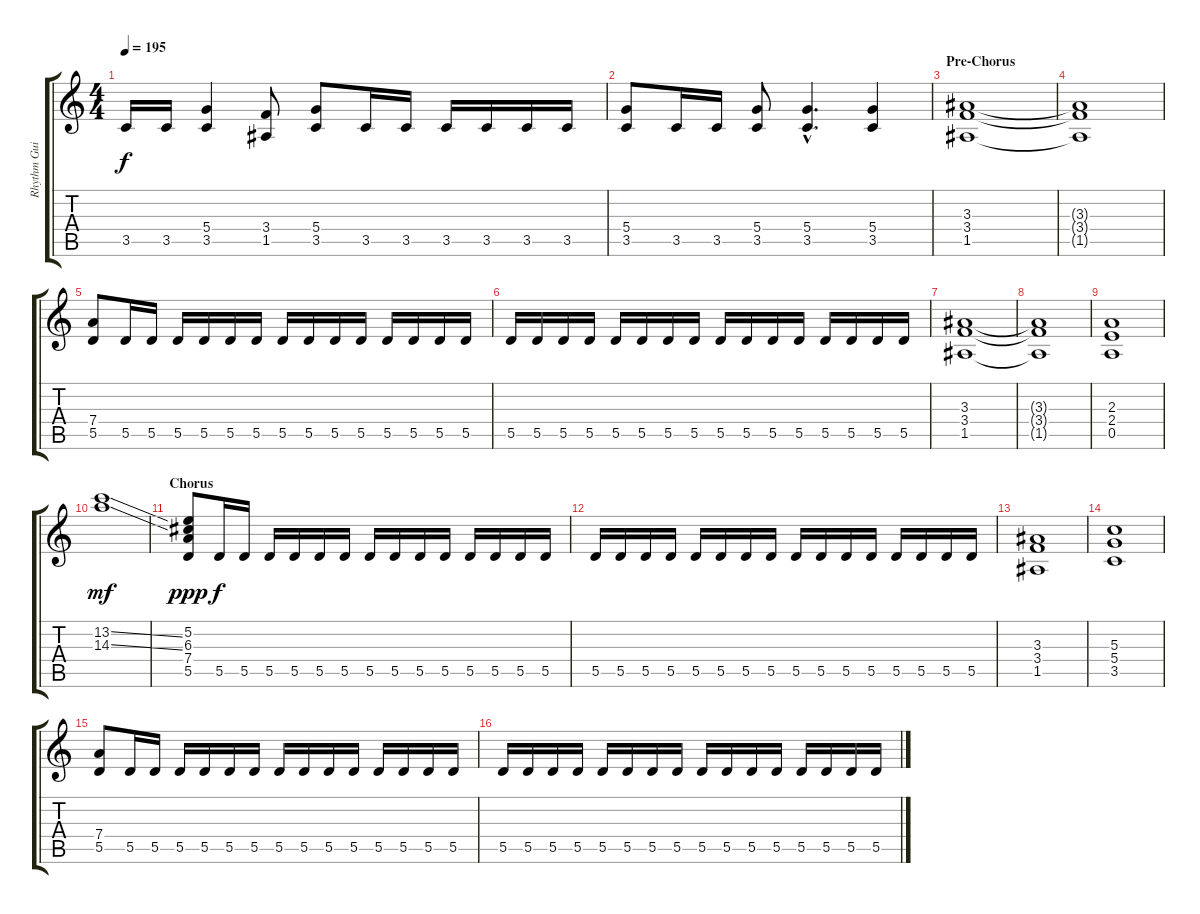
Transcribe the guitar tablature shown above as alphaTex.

\track ("Rhythm Guitar 1" "Rhythm Gui") {instrument distortionguitar}
\staff {score tabs}
\tuning (E4 B3 G3 D3 A2 E2) {hide}
\ts (4 4)
\tempo 195
\clef g2
\ks c
3.5.16{dy f} 3.5.16 (5.4 3.5).4 (3.4 1.5).8 (5.4 3.5).8 3.5.16 3.5.16 3.5.16 3.5.16 3.5.16 3.5.16 |
(5.4 3.5).8 3.5.16 3.5.16 (5.4 3.5).8 (5.4{hac} 3.5{hac}).4{d} (5.4 3.5).4 |
\section ("" "Pre-Chorus")
(3.3 3.4 1.5).1 |
(3.3{t} 3.4{t} 1.5{t}).1 |
(7.4 5.5).8 5.5.16 5.5.16 5.5.16 5.5.16 5.5.16 5.5.16 5.5.16 5.5.16 5.5.16 5.5.16 5.5.16 5.5.16 5.5.16 5.5.16 |
5.5.16 5.5.16 5.5.16 5.5.16 5.5.16 5.5.16 5.5.16 5.5.16 5.5.16 5.5.16 5.5.16 5.5.16 5.5.16 5.5.16 5.5.16 5.5.16 |
(3.3 3.4 1.5).1 |
(3.3{t} 3.4{t} 1.5{t}).1 |
(2.3 2.4 0.5).1 |
(13.2{ss} 14.3{ss}).1{dy mf} |
\section ("" "Chorus")
(5.2 6.3 7.4 5.5).8{dy ppp} 5.5.16{dy f} 5.5.16 5.5.16 5.5.16 5.5.16 5.5.16 5.5.16 5.5.16 5.5.16 5.5.16 5.5.16 5.5.16 5.5.16 5.5.16 |
5.5.16 5.5.16 5.5.16 5.5.16 5.5.16 5.5.16 5.5.16 5.5.16 5.5.16 5.5.16 5.5.16 5.5.16 5.5.16 5.5.16 5.5.16 5.5.16 |
(3.3 3.4 1.5).1 |
(5.3 5.4 3.5).1 |
(7.4 5.5).8 5.5.16 5.5.16 5.5.16 5.5.16 5.5.16 5.5.16 5.5.16 5.5.16 5.5.16 5.5.16 5.5.16 5.5.16 5.5.16 5.5.16 |
5.5.16 5.5.16 5.5.16 5.5.16 5.5.16 5.5.16 5.5.16 5.5.16 5.5.16 5.5.16 5.5.16 5.5.16 5.5.16 5.5.16 5.5.16 5.5.16
